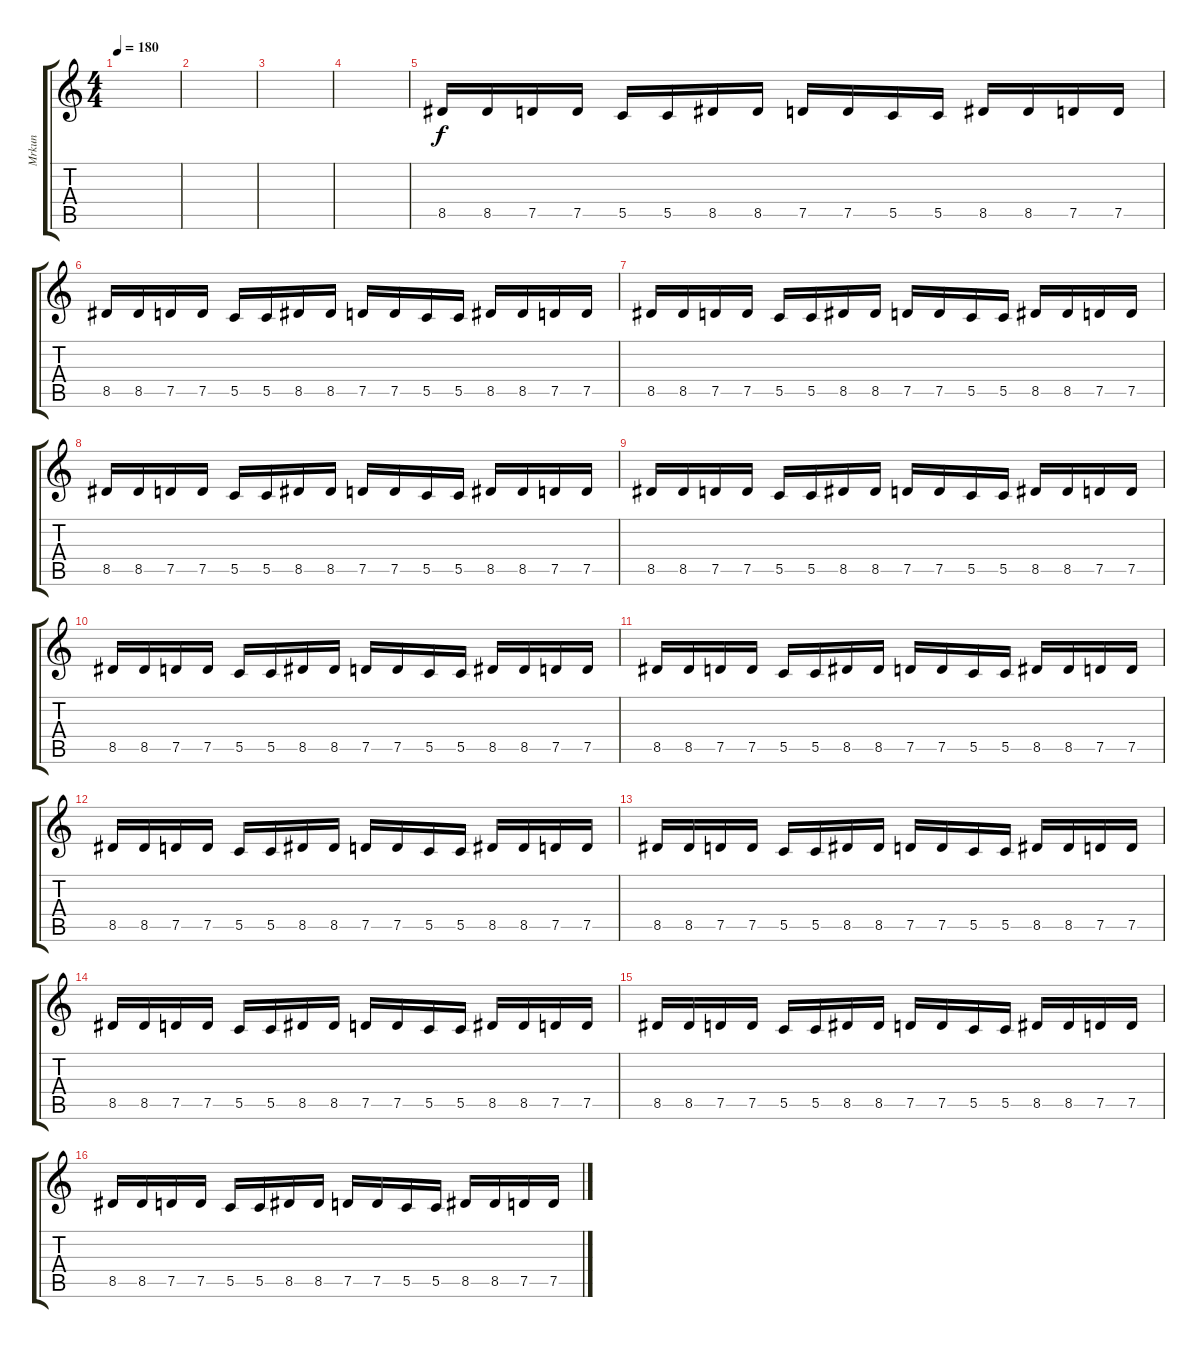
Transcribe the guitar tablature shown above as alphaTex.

\track ("Mrkun" "Mrkun") {instrument distortionguitar}
\staff {score tabs}
\tuning (D4 A3 F3 C3 G2 D2) {hide}
\ts (4 4)
\tempo 180
\clef g2
\ks c
|
|
|
|
8.5.16 8.5.16 7.5.16 7.5.16 5.5.16 5.5.16 8.5.16 8.5.16 7.5.16 7.5.16 5.5.16 5.5.16 8.5.16 8.5.16 7.5.16 7.5.16 |
8.5.16 8.5.16 7.5.16 7.5.16 5.5.16 5.5.16 8.5.16 8.5.16 7.5.16 7.5.16 5.5.16 5.5.16 8.5.16 8.5.16 7.5.16 7.5.16 |
8.5.16 8.5.16 7.5.16 7.5.16 5.5.16 5.5.16 8.5.16 8.5.16 7.5.16 7.5.16 5.5.16 5.5.16 8.5.16 8.5.16 7.5.16 7.5.16 |
8.5.16 8.5.16 7.5.16 7.5.16 5.5.16 5.5.16 8.5.16 8.5.16 7.5.16 7.5.16 5.5.16 5.5.16 8.5.16 8.5.16 7.5.16 7.5.16 |
8.5.16 8.5.16 7.5.16 7.5.16 5.5.16 5.5.16 8.5.16 8.5.16 7.5.16 7.5.16 5.5.16 5.5.16 8.5.16 8.5.16 7.5.16 7.5.16 |
8.5.16 8.5.16 7.5.16 7.5.16 5.5.16 5.5.16 8.5.16 8.5.16 7.5.16 7.5.16 5.5.16 5.5.16 8.5.16 8.5.16 7.5.16 7.5.16 |
8.5.16 8.5.16 7.5.16 7.5.16 5.5.16 5.5.16 8.5.16 8.5.16 7.5.16 7.5.16 5.5.16 5.5.16 8.5.16 8.5.16 7.5.16 7.5.16 |
8.5.16 8.5.16 7.5.16 7.5.16 5.5.16 5.5.16 8.5.16 8.5.16 7.5.16 7.5.16 5.5.16 5.5.16 8.5.16 8.5.16 7.5.16 7.5.16 |
8.5.16 8.5.16 7.5.16 7.5.16 5.5.16 5.5.16 8.5.16 8.5.16 7.5.16 7.5.16 5.5.16 5.5.16 8.5.16 8.5.16 7.5.16 7.5.16 |
8.5.16 8.5.16 7.5.16 7.5.16 5.5.16 5.5.16 8.5.16 8.5.16 7.5.16 7.5.16 5.5.16 5.5.16 8.5.16 8.5.16 7.5.16 7.5.16 |
8.5.16 8.5.16 7.5.16 7.5.16 5.5.16 5.5.16 8.5.16 8.5.16 7.5.16 7.5.16 5.5.16 5.5.16 8.5.16 8.5.16 7.5.16 7.5.16 |
8.5.16 8.5.16 7.5.16 7.5.16 5.5.16 5.5.16 8.5.16 8.5.16 7.5.16 7.5.16 5.5.16 5.5.16 8.5.16 8.5.16 7.5.16 7.5.16
